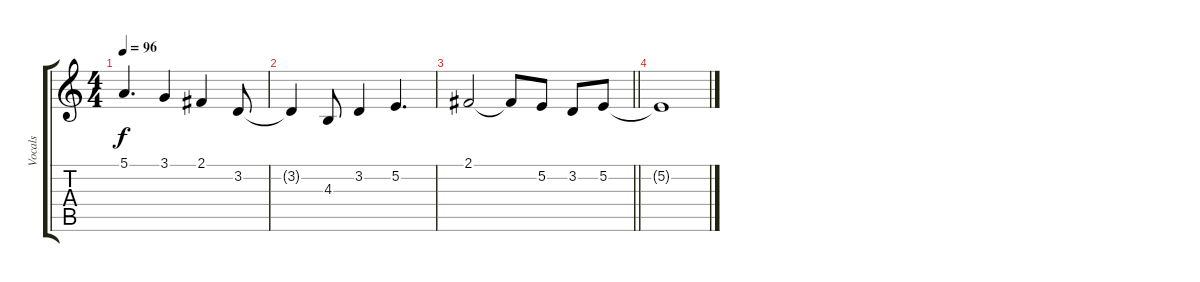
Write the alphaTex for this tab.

\track ("Vocals" "Vocals") {instrument cello}
\staff {score tabs}
\tuning (E4 B3 G3 D3 A2 E2) {hide}
\ts (4 4)
\tempo 96
\clef g2
\ks c
5.1.4{d dy f} 3.1.4 2.1.4 3.2.8 |
3.2{t}.4 4.3.8 3.2.4 5.2.4{d} |
\barLineRight lightlight
2.1.2 2.1{t}.8 5.2.8 3.2.8 5.2.8 |
5.2{t}.1
